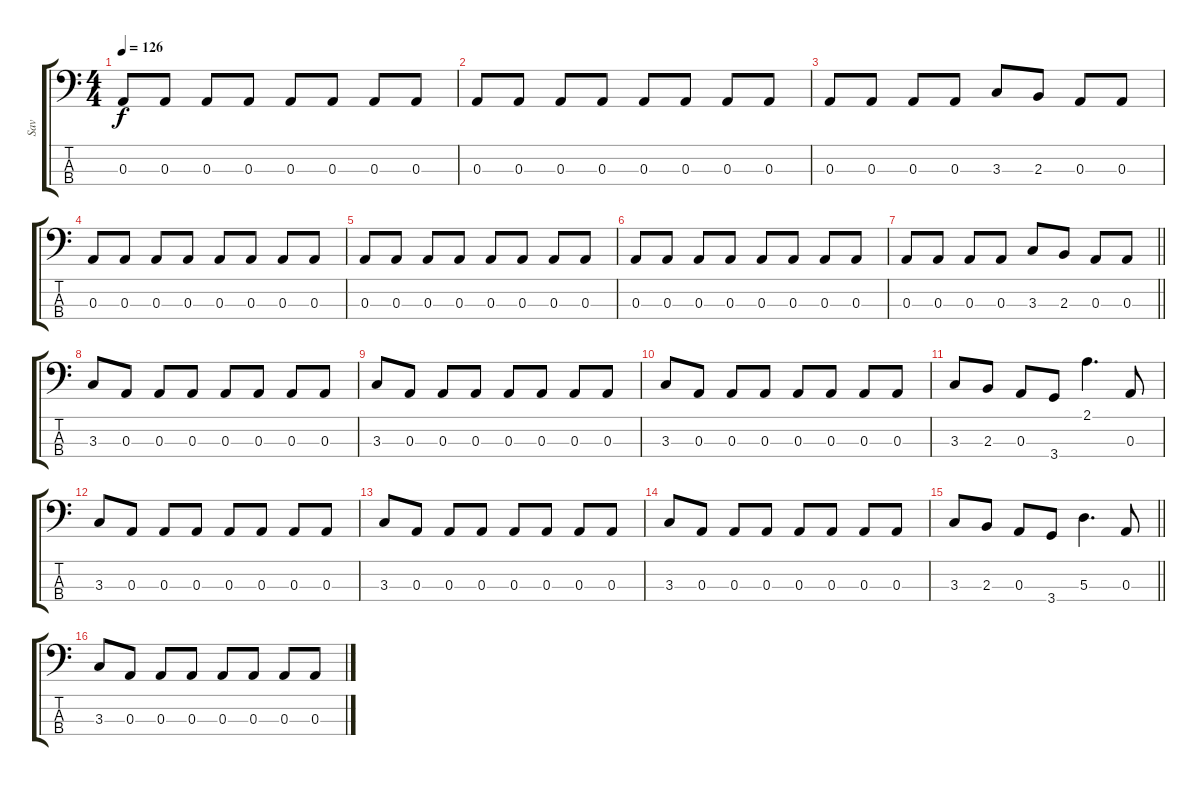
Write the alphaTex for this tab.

\track ("Sav" "Sav") {instrument electricbassfinger}
\staff {score tabs}
\tuning (G2 D2 A1 E1) {hide}
\ts (4 4)
\tempo 126
\clef f4
\ks aminor
0.3.8{dy f} 0.3.8 0.3.8 0.3.8 0.3.8 0.3.8 0.3.8 0.3.8 |
0.3.8 0.3.8 0.3.8 0.3.8 0.3.8 0.3.8 0.3.8 0.3.8 |
0.3.8 0.3.8 0.3.8 0.3.8 3.3.8 2.3.8 0.3.8 0.3.8 |
0.3.8 0.3.8 0.3.8 0.3.8 0.3.8 0.3.8 0.3.8 0.3.8 |
0.3.8 0.3.8 0.3.8 0.3.8 0.3.8 0.3.8 0.3.8 0.3.8 |
0.3.8 0.3.8 0.3.8 0.3.8 0.3.8 0.3.8 0.3.8 0.3.8 |
\barLineRight lightlight
0.3.8 0.3.8 0.3.8 0.3.8 3.3.8 2.3.8 0.3.8 0.3.8 |
3.3.8 0.3.8 0.3.8 0.3.8 0.3.8 0.3.8 0.3.8 0.3.8 |
3.3.8 0.3.8 0.3.8 0.3.8 0.3.8 0.3.8 0.3.8 0.3.8 |
3.3.8 0.3.8 0.3.8 0.3.8 0.3.8 0.3.8 0.3.8 0.3.8 |
3.3.8 2.3.8 0.3.8 3.4.8 2.1.4{d} 0.3.8 |
3.3.8 0.3.8 0.3.8 0.3.8 0.3.8 0.3.8 0.3.8 0.3.8 |
3.3.8 0.3.8 0.3.8 0.3.8 0.3.8 0.3.8 0.3.8 0.3.8 |
3.3.8 0.3.8 0.3.8 0.3.8 0.3.8 0.3.8 0.3.8 0.3.8 |
\barLineRight lightlight
3.3.8 2.3.8 0.3.8 3.4.8 5.3.4{d} 0.3.8 |
3.3.8 0.3.8 0.3.8 0.3.8 0.3.8 0.3.8 0.3.8 0.3.8
